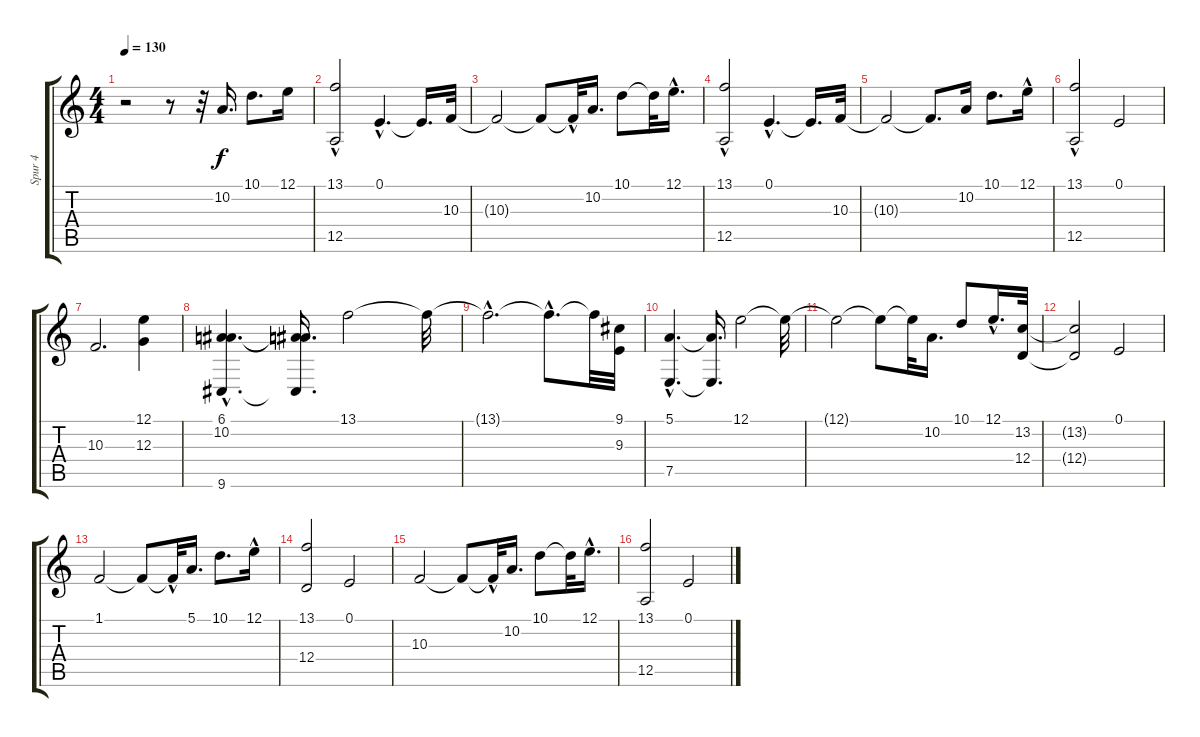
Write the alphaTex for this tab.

\track ("Spur 4" "Spur 4") {instrument rockorgan}
\staff {score tabs}
\tuning (E4 B3 G3 D3 A2 E2) {hide}
\ts (4 4)
\tempo 130
\clef g2
\ks c
r.2{dy f instrument rockorgan} r.8 r.32 10.2.16{d} 10.1.8{d} 12.1.16 |
(13.1 12.5{hac}).2 0.1{hac}.4{d} 0.1{t}.16{d} 10.3.32 |
10.3{t}.2 10.3{t}.8 10.3{hac t}.32 10.2.16{d} 10.1.8 10.1{t}.32 12.1{hac}.16{d} |
(13.1 12.5{hac}).2 0.1{hac}.4{d} 0.1{t}.16{d} 10.3.32 |
10.3{t}.2 10.3{t}.8{d} 10.2.16 10.1.8{d} 12.1{hac}.16 |
(13.1 12.5{hac}).2 0.1.2 |
10.3.2{d} (12.1 12.3).4 |
(6.1{hac} 10.2{hac} 9.6{hac}).4{d} (6.1{t} 10.2{t} 9.6{t}).16{d} 13.1.2 13.1{t}.32 |
13.1{hac t}.2{d} 13.1{hac t}.8{d} 13.1{t}.32 (9.1 9.3).32 |
(5.1{hac} 7.5{hac}).4{d} (5.1{t} 7.5{t}).16{d} 12.1.2 12.1{t}.32 |
12.1{t}.2 12.1{t}.8 12.1{t}.32 10.2.16{d} 10.1.8 12.1{hac}.16{d} (13.2 12.4).32 |
(13.2{t} 12.4{t}).2 0.1.2 |
1.1.2 1.1{t}.8 1.1{hac t}.32 5.1.16{d} 10.1.8{d} 12.1{hac}.16 |
(13.1 12.4).2 0.1.2 |
10.3.2 10.3{t}.8 10.3{hac t}.32 10.2.16{d} 10.1.8 10.1{t}.32 12.1{hac}.16{d} |
(13.1 12.5).2 0.1.2
